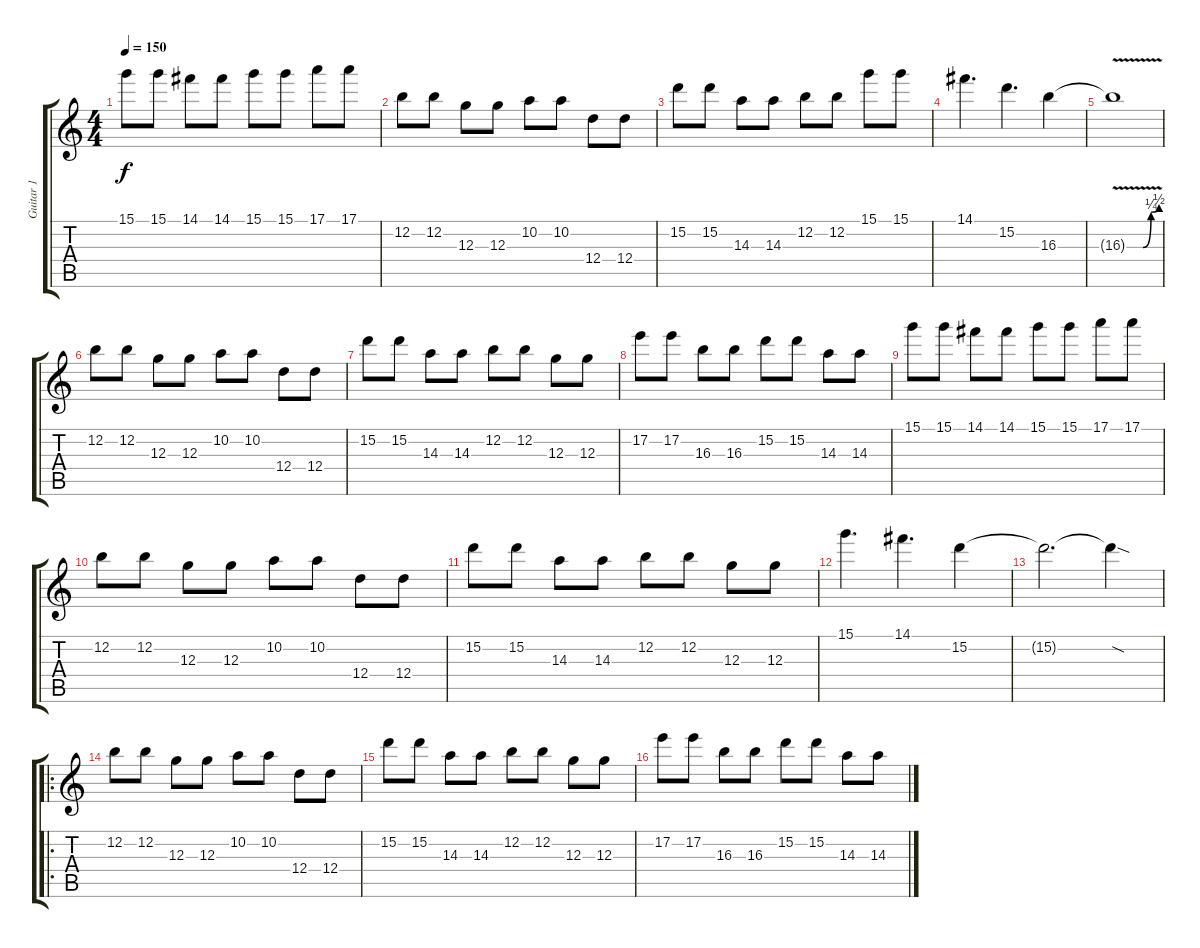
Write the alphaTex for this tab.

\track ("Guitar 1" "Guitar 1") {instrument distortionguitar}
\staff {score tabs}
\tuning (E4 B3 G3 D3 A2 E2) {hide}
\ts (4 4)
\tempo 150
\clef g2
\ks c
15.1.8{dy f} 15.1.8 14.1.8 14.1.8 15.1.8 15.1.8 17.1.8 17.1.8 |
12.2.8 12.2.8 12.3.8 12.3.8 10.2.8 10.2.8 12.4.8 12.4.8 |
15.2.8 15.2.8 14.3.8 14.3.8 12.2.8 12.2.8 15.1.8 15.1.8 |
14.1.4{d} 15.2.4{d} 16.3.4 |
16.3{be (custom 0 0 30 0 45 1 60 2) v t}.1 |
12.2.8 12.2.8 12.3.8 12.3.8 10.2.8 10.2.8 12.4.8 12.4.8 |
15.2.8 15.2.8 14.3.8 14.3.8 12.2.8 12.2.8 12.3.8 12.3.8 |
17.2.8 17.2.8 16.3.8 16.3.8 15.2.8 15.2.8 14.3.8 14.3.8 |
15.1.8 15.1.8 14.1.8 14.1.8 15.1.8 15.1.8 17.1.8 17.1.8 |
12.2.8 12.2.8 12.3.8 12.3.8 10.2.8 10.2.8 12.4.8 12.4.8 |
15.2.8 15.2.8 14.3.8 14.3.8 12.2.8 12.2.8 12.3.8 12.3.8 |
15.1.4{d} 14.1.4{d} 15.2.4 |
15.2{t}.2{d} 15.2{sod t}.4 |
\ro
12.2.8 12.2.8 12.3.8 12.3.8 10.2.8 10.2.8 12.4.8 12.4.8 |
15.2.8 15.2.8 14.3.8 14.3.8 12.2.8 12.2.8 12.3.8 12.3.8 |
17.2.8 17.2.8 16.3.8 16.3.8 15.2.8 15.2.8 14.3.8 14.3.8
